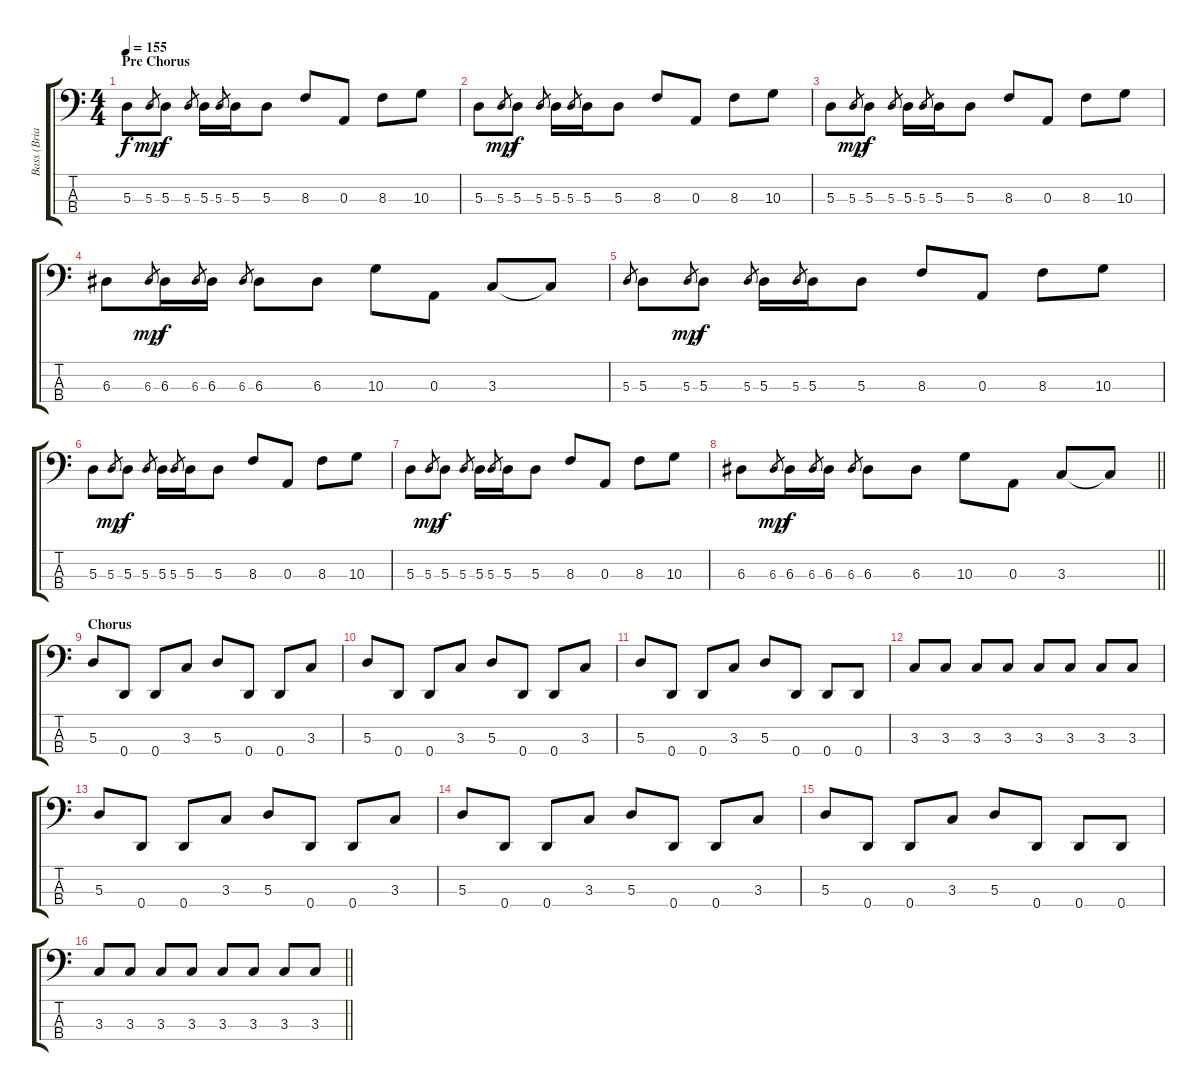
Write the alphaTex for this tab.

\track ("Bass (Brian White)" "Bass (Bria") {instrument electricbassfinger}
\staff {score tabs}
\tuning (G2 D2 A1 D1) {hide}
\ts (4 4)
\section ("" "Pre Chorus")
\tempo 155
\clef f4
\ks c
5.3.8{dy f} 5.3.8{gr dy mp} 5.3.8{dy f} 5.3.8{gr} 5.3.16 5.3.8{gr} 5.3.16 5.3.8 8.3.8 0.3.8 8.3.8 10.3.8 |
5.3.8 5.3.8{gr dy mp} 5.3.8{dy f} 5.3.8{gr} 5.3.16 5.3.8{gr} 5.3.16 5.3.8 8.3.8 0.3.8 8.3.8 10.3.8 |
5.3.8 5.3.8{gr dy mp} 5.3.8{dy f} 5.3.8{gr} 5.3.16 5.3.8{gr} 5.3.16 5.3.8 8.3.8 0.3.8 8.3.8 10.3.8 |
6.3.8 6.3.8{gr dy mp} 6.3.16{dy f} 6.3.8{gr} 6.3.16 6.3.8{gr} 6.3.8 6.3.8 10.3.8 0.3.8 3.3.8 3.3{t}.8 |
5.3.8{gr} 5.3.8 5.3.8{gr dy mp} 5.3.8{dy f} 5.3.8{gr} 5.3.16 5.3.8{gr} 5.3.16 5.3.8 8.3.8 0.3.8 8.3.8 10.3.8 |
5.3.8 5.3.8{gr dy mp} 5.3.8{dy f} 5.3.8{gr} 5.3.16 5.3.8{gr} 5.3.16 5.3.8 8.3.8 0.3.8 8.3.8 10.3.8 |
5.3.8 5.3.8{gr dy mp} 5.3.8{dy f} 5.3.8{gr} 5.3.16 5.3.8{gr} 5.3.16 5.3.8 8.3.8 0.3.8 8.3.8 10.3.8 |
\barLineRight lightlight
6.3.8 6.3.8{gr dy mp} 6.3.16{dy f} 6.3.8{gr} 6.3.16 6.3.8{gr} 6.3.8 6.3.8 10.3.8 0.3.8 3.3.8 3.3{t}.8 |
\section ("" "Chorus")
5.3.8 0.4.8 0.4.8 3.3.8 5.3.8 0.4.8 0.4.8 3.3.8 |
5.3.8 0.4.8 0.4.8 3.3.8 5.3.8 0.4.8 0.4.8 3.3.8 |
5.3.8 0.4.8 0.4.8 3.3.8 5.3.8 0.4.8 0.4.8 0.4.8 |
3.3.8 3.3.8 3.3.8 3.3.8 3.3.8 3.3.8 3.3.8 3.3.8 |
5.3.8 0.4.8 0.4.8 3.3.8 5.3.8 0.4.8 0.4.8 3.3.8 |
5.3.8 0.4.8 0.4.8 3.3.8 5.3.8 0.4.8 0.4.8 3.3.8 |
5.3.8 0.4.8 0.4.8 3.3.8 5.3.8 0.4.8 0.4.8 0.4.8 |
\barLineRight lightlight
3.3.8 3.3.8 3.3.8 3.3.8 3.3.8 3.3.8 3.3.8 3.3.8
